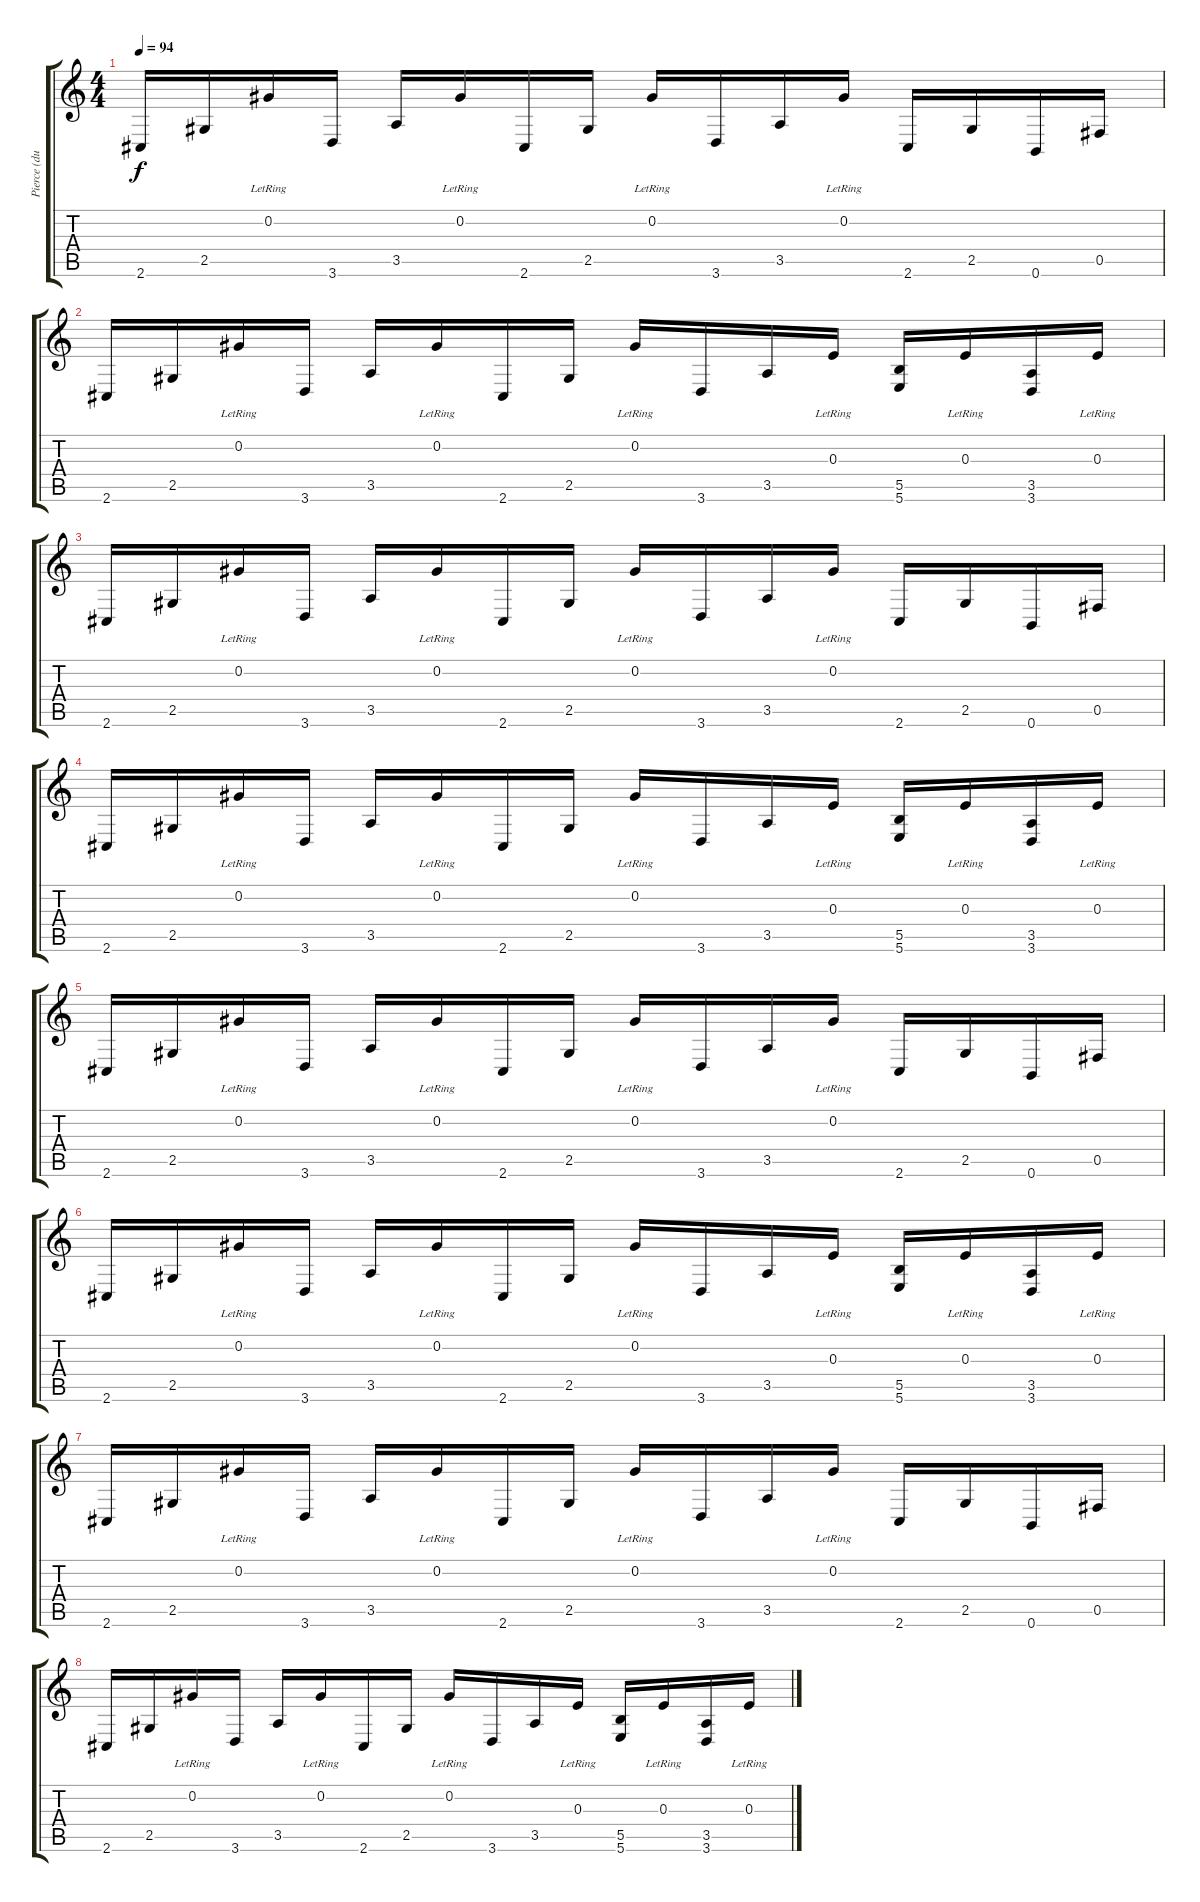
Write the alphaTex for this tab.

\track ("Pierce (dub)" "Pierce (du") {instrument distortionguitar}
\staff {score tabs}
\tuning (Db4 Ab3 E3 B2 Gb2 B1) {hide}
\ts (4 4)
\tempo 94
\clef g2
\ks c
2.6.16{dy f instrument electricguitarclean} 2.5.16 0.2{lr}.16 3.6.16 3.5.16 0.2{lr}.16 2.6.16 2.5.16 0.2{lr}.16 3.6.16 3.5.16 0.2{lr}.16 2.6.16 2.5.16 0.6.16 0.5.16 |
2.6.16 2.5.16 0.2{lr}.16 3.6.16 3.5.16 0.2{lr}.16 2.6.16 2.5.16 0.2{lr}.16 3.6.16 3.5.16 0.3{lr}.16 (5.5 5.6).16 0.3{lr}.16 (3.5 3.6).16 0.3{lr}.16 |
2.6.16 2.5.16 0.2{lr}.16 3.6.16 3.5.16 0.2{lr}.16 2.6.16 2.5.16 0.2{lr}.16 3.6.16 3.5.16 0.2{lr}.16 2.6.16 2.5.16 0.6.16 0.5.16 |
2.6.16 2.5.16 0.2{lr}.16 3.6.16 3.5.16 0.2{lr}.16 2.6.16 2.5.16 0.2{lr}.16 3.6.16 3.5.16 0.3{lr}.16 (5.5 5.6).16 0.3{lr}.16 (3.5 3.6).16 0.3{lr}.16 |
2.6.16 2.5.16 0.2{lr}.16 3.6.16 3.5.16 0.2{lr}.16 2.6.16 2.5.16 0.2{lr}.16 3.6.16 3.5.16 0.2{lr}.16 2.6.16 2.5.16 0.6.16 0.5.16 |
2.6.16 2.5.16 0.2{lr}.16 3.6.16 3.5.16 0.2{lr}.16 2.6.16 2.5.16 0.2{lr}.16 3.6.16 3.5.16 0.3{lr}.16 (5.5 5.6).16 0.3{lr}.16 (3.5 3.6).16 0.3{lr}.16 |
2.6.16 2.5.16 0.2{lr}.16 3.6.16 3.5.16 0.2{lr}.16 2.6.16 2.5.16 0.2{lr}.16 3.6.16 3.5.16 0.2{lr}.16 2.6.16 2.5.16 0.6.16 0.5.16 |
2.6.16 2.5.16 0.2{lr}.16 3.6.16 3.5.16 0.2{lr}.16 2.6.16 2.5.16 0.2{lr}.16 3.6.16 3.5.16 0.3{lr}.16 (5.5 5.6).16 0.3{lr}.16 (3.5 3.6).16 0.3{lr}.16
